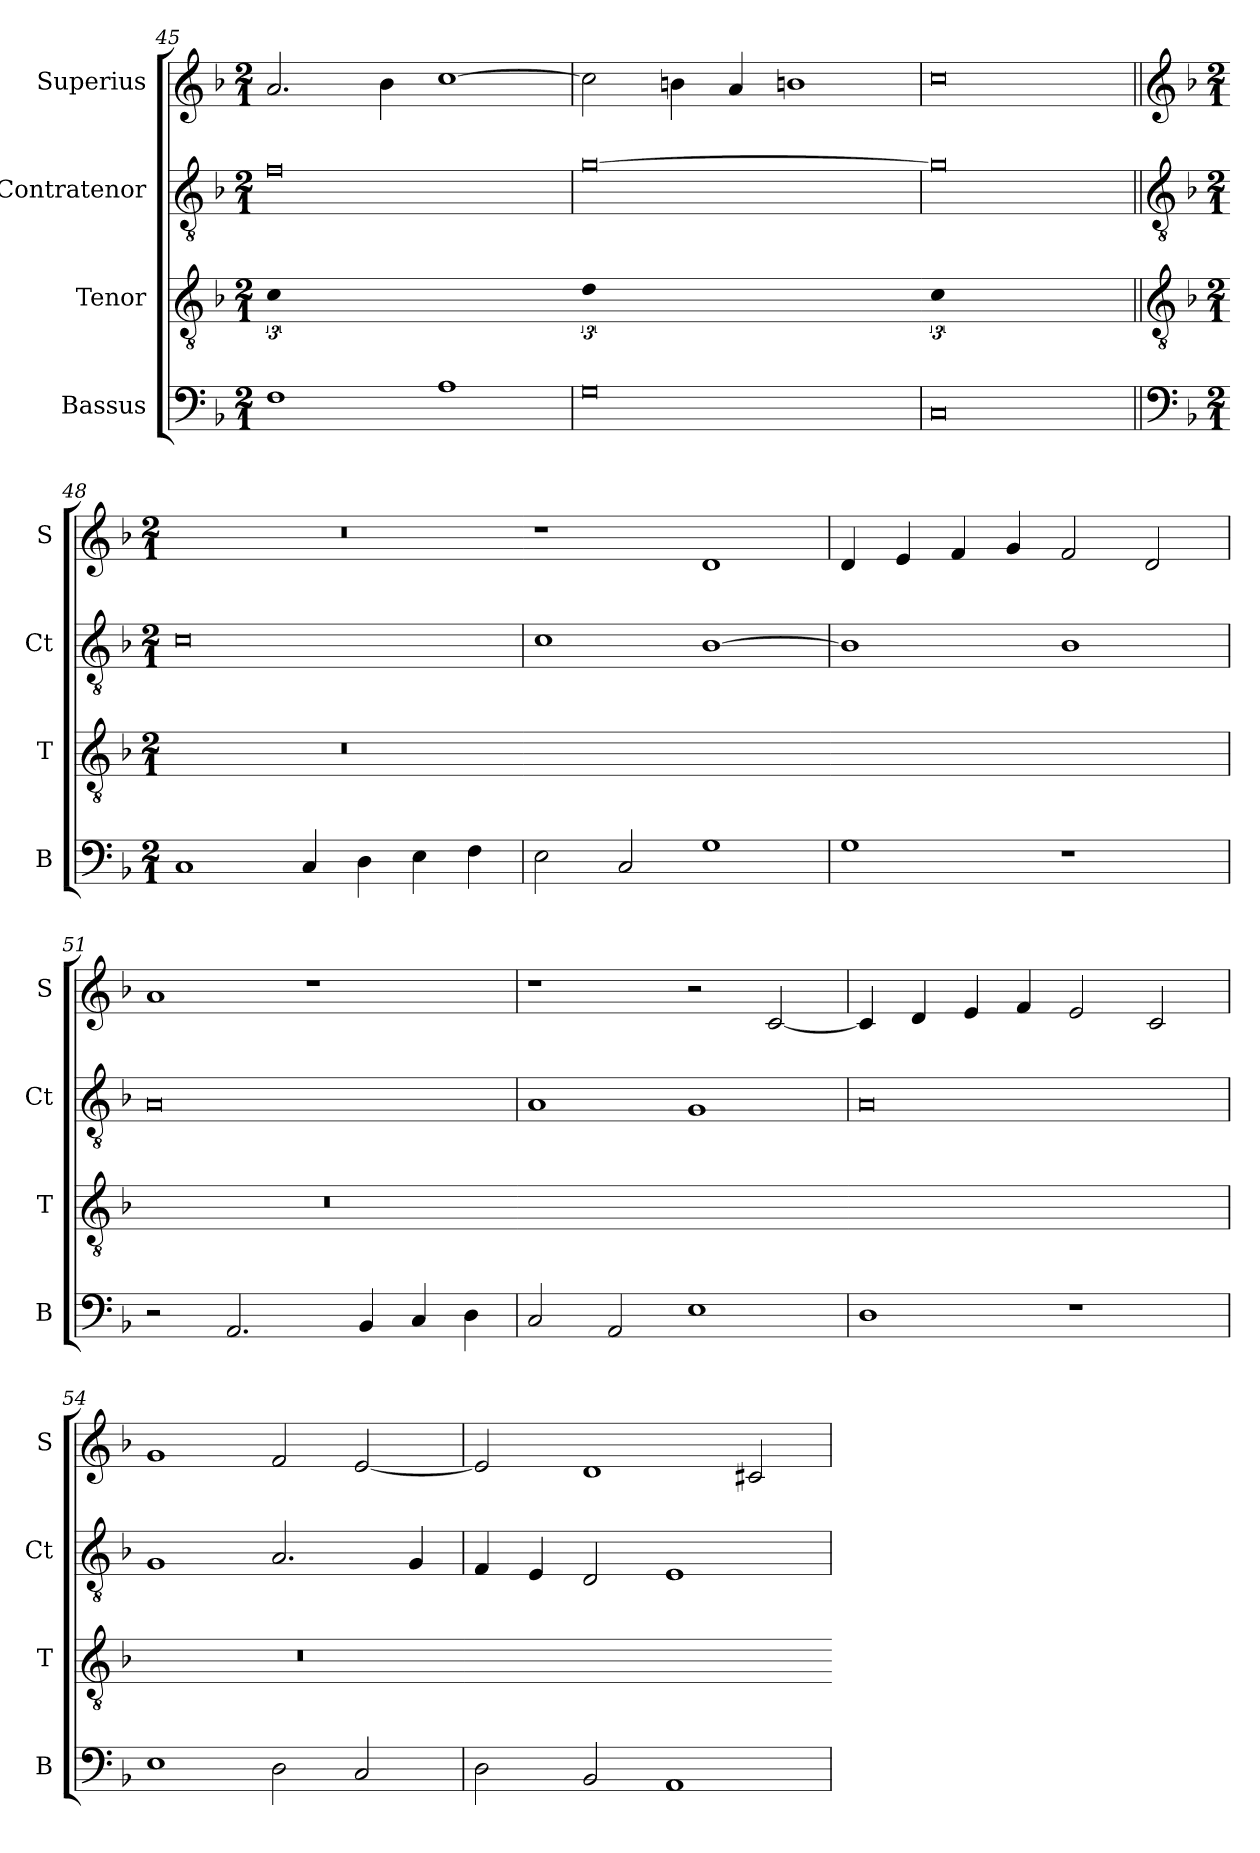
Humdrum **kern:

**kern	**kern	**kern	**kern
*part4	*part3	*part2	*part1
*staff4	*staff3	*staff2	*staff1
*I"Bassus	*I"Tenor	*I"Contratenor	*I"Superius
*I'B	*I'T	*I'Ct	*I'S
*clefF4	*clefGv2	*clefGv2	*clefG2
*k[b-]	*k[b-]	*k[b-]	*k[b-]
*d:	*d:	*d:	*d:
*M2/1	*M2/1	*M2/1	*M2/1
=45	=45	=45	=45
!	!LO:N:vis=1	!	!
1F	3%4.c	0f	2.a
.	.	.	4b-
1A	.	.	[1cc
=46	=46-	=46	=46
!	!LO:N:vis=1	!	!
0G	3%4.d	[0g	2cc]
.	.	.	4bn
.	.	.	4a
.	.	.	1bn
=47	=47-	=47	=47
!	!LO:N:vis=1	!	!
0C	3%4.c	0g]	0cc
=48||	=48||	=48||	=48||
*clefF4	*clefGv2	*clefGv2	*clefG2
*k[b-]	*k[b-]	*k[b-]	*k[b-]
*M2/1	*M2/1	*M2/1	*M2/1
!	!LO:N:vis=1	!	!
1C	0r	0c	0r
4C	.	.	.
4D	.	.	.
4E	.	.	.
4F	.	.	.
=49	=49-	=49	=49
!	!LO:N:vis=1	!	!
2E	0ryy	1c	1r
2C	.	.	.
1G	.	[1B-	1d
=50	=50-	=50	=50
!	!LO:N:vis=1	!	!
1G	0ryy	1B-]	4d
.	.	.	4e
.	.	.	4f
.	.	.	4g
1r	.	1B-	2f
.	.	.	2d
=51	=51	=51	=51
!	!LO:N:vis=1	!	!
2r	0r	0A	1a
2.AA	.	.	.
.	.	.	1r
4BB-	.	.	.
4C	.	.	.
4D	.	.	.
=52	=52-	=52	=52
!	!LO:N:vis=1	!	!
2C	0ryy	1A	1r
2AA	.	.	.
1E	.	1G	2r
.	.	.	[2c
=53	=53-	=53	=53
!	!LO:N:vis=1	!	!
1D	0ryy	0A	4c]
.	.	.	4d
.	.	.	4e
.	.	.	4f
1r	.	.	2e
.	.	.	2c
=54	=54	=54	=54
!	!LO:N:vis=1	!	!
1E	0r	1G	1g
2D	.	2.A	2f
2C	.	.	[2e
.	.	4G	.
=55	=55-	=55	=55
!	!LO:N:vis=1	!	!
2D	0ryy	4F	2e]
.	.	4E	.
2BB-	.	2D	1d
1AA	.	1E	.
.	.	.	2c#X
=	=-	=	=
*-	*-	*-	*-
